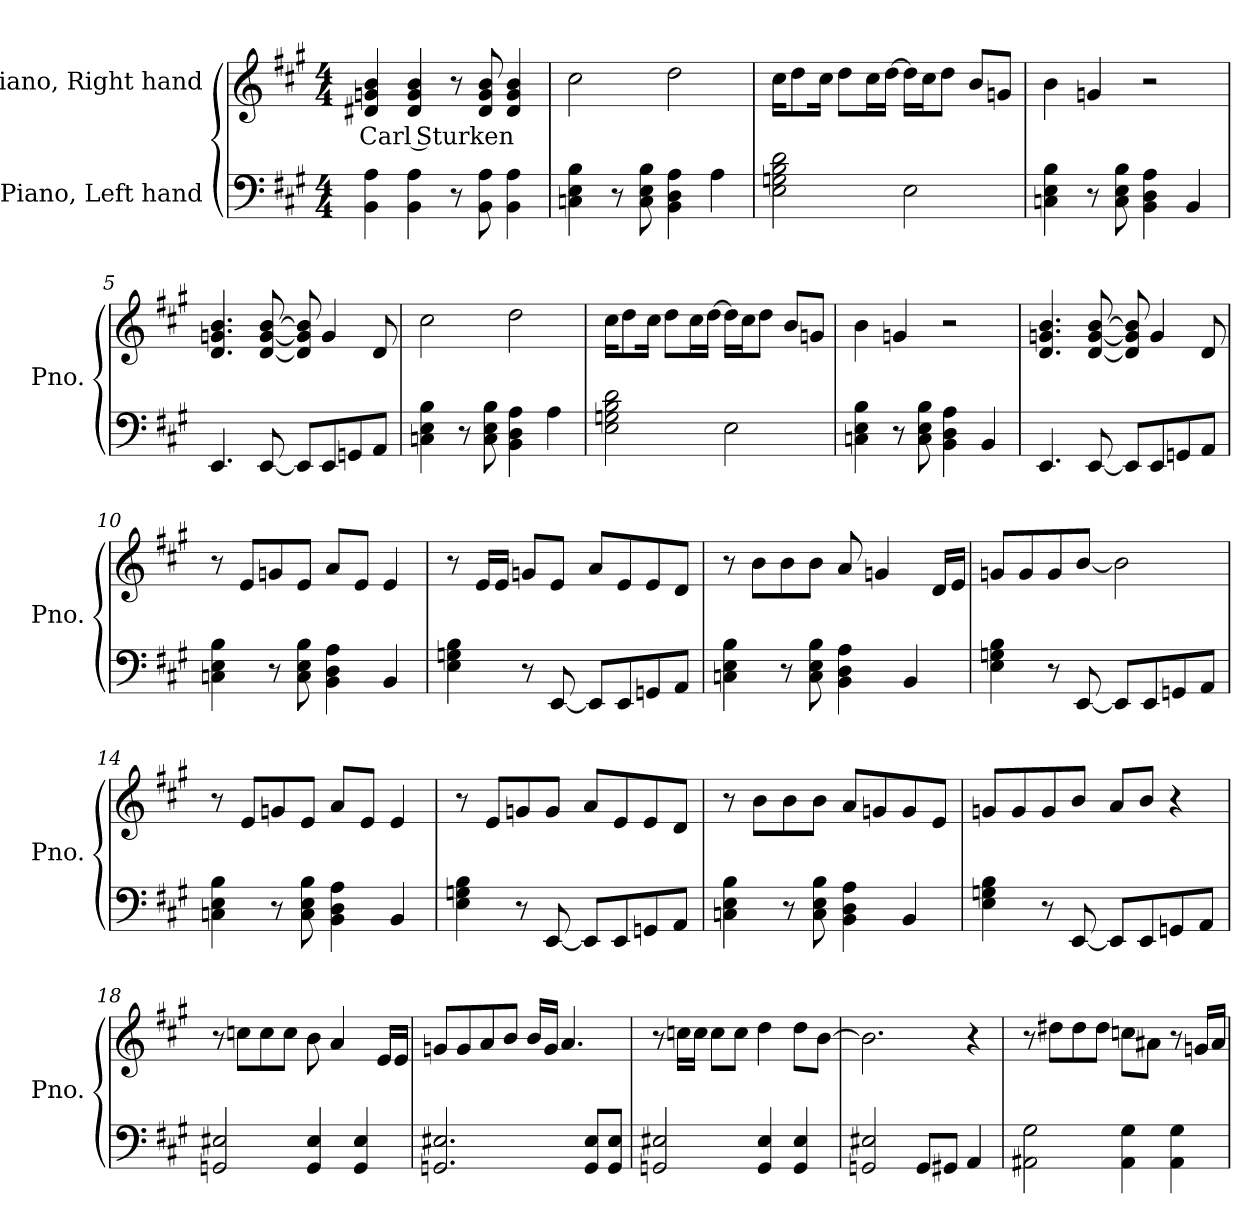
**kern	**kern	**text
*part2	*part1	*part1
*staff2	*staff1	*staff1
*I"Piano, Left hand	*I"Piano, Right hand	*
*I'Pno.	*I'Pno.	*
*clefF4	*clefG2	*
*k[f#c#g#]	*k[f#c#g#]	*
*M4/4	*M4/4	*
*MM120	*MM120	*
=1	=1	=1
!	!	!LO:LY:b
4BB\ 4A\	4d#X/ 4gn/ 4b/	Carl Sturken
4BB\ 4A\	4d#/ 4g/ 4b/	.
8r	8r	.
8BB\ 8A\	8d#/ 8g/ 8b/	.
4BB\ 4A\	4d#/ 4g/ 4b/	.
=2	=2	=2
4Cn\ 4E\ 4B\	2cc#\	.
8r	.	.
8C\ 8E\ 8B\	.	.
4BB\ 4D\ 4A\	2dd\	.
4A\	.	.
=3	=3	=3
2E\ 2Gn\ 2B\ 2d\	16cc#\KL	.
.	8dd\	.
.	16cc#\Jk	.
.	8dd\L	.
.	16cc#\L	.
.	[16dd\JJ	.
2E\	16dd\LL]	.
.	16cc#\J	.
.	8dd\J	.
.	8b/L	.
.	8gn/J	.
=4	=4	=4
4Cn\ 4E\ 4B\	4b\	.
8r	4gn/	.
8C\ 8E\ 8B\	.	.
4BB\ 4D\ 4A\	2r	.
4BB/	.	.
!!LO:LB:g=z
=5	=5	=5
4.EE/	4.d/ 4.gn/ 4.b/	.
[8EE/	[8d/ [8g/ [8b/	.
8EE/L]	8d/] 8g/] 8b/]	.
8EE/	4g/	.
8GGn/	.	.
8AA/J	8d/	.
=6	=6	=6
4Cn\ 4E\ 4B\	2cc#\	.
8r	.	.
8C\ 8E\ 8B\	.	.
4BB\ 4D\ 4A\	2dd\	.
4A\	.	.
=7	=7	=7
2E\ 2Gn\ 2B\ 2d\	16cc#\KL	.
.	8dd\	.
.	16cc#\Jk	.
.	8dd\L	.
.	16cc#\L	.
.	[16dd\JJ	.
2E\	16dd\LL]	.
.	16cc#\J	.
.	8dd\J	.
.	8b/L	.
.	8gn/J	.
=8	=8	=8
4Cn\ 4E\ 4B\	4b\	.
8r	4gn/	.
8C\ 8E\ 8B\	.	.
4BB\ 4D\ 4A\	2r	.
4BB/	.	.
!!LO:LB:g=z
=9	=9	=9
4.EE/	4.d/ 4.gn/ 4.b/	.
[8EE/	[8d/ [8g/ [8b/	.
8EE/L]	8d/] 8g/] 8b/]	.
8EE/	4g/	.
8GGn/	.	.
8AA/J	8d/	.
=10	=10	=10
4Cn\ 4E\ 4B\	8r	.
.	8e/L	.
8r	8gn/	.
8C\ 8E\ 8B\	8e/J	.
4BB\ 4D\ 4A\	8a/L	.
.	8e/J	.
4BB/	4e/	.
=11	=11	=11
4E\ 4Gn\ 4B\	8r	.
.	16e/LL	.
.	16e/JJ	.
8r	8gn/L	.
[8EE/	8e/J	.
8EE/L]	8a/L	.
8EE/	8e/	.
8GGn/	8e/	.
8AA/J	8d/J	.
=12	=12	=12
4Cn\ 4E\ 4B\	8r	.
.	8b\L	.
8r	8b\	.
8C\ 8E\ 8B\	8b\J	.
4BB\ 4D\ 4A\	8a/	.
.	4gn/	.
4BB/	.	.
.	16d/LL	.
.	16e/JJ	.
!!LO:LB:g=z
=13	=13	=13
4E\ 4Gn\ 4B\	8gn/L	.
.	8g/	.
8r	8g/	.
[8EE/	[8b/J	.
8EE/L]	2b\]	.
8EE/	.	.
8GGn/	.	.
8AA/J	.	.
=14	=14	=14
4Cn\ 4E\ 4B\	8r	.
.	8e/L	.
8r	8gn/	.
8C\ 8E\ 8B\	8e/J	.
4BB\ 4D\ 4A\	8a/L	.
.	8e/J	.
4BB/	4e/	.
=15	=15	=15
4E\ 4Gn\ 4B\	8r	.
.	8e/L	.
8r	8gn/	.
[8EE/	8g/J	.
8EE/L]	8a/L	.
8EE/	8e/	.
8GGn/	8e/	.
8AA/J	8d/J	.
=16	=16	=16
4Cn\ 4E\ 4B\	8r	.
.	8b\L	.
8r	8b\	.
8C\ 8E\ 8B\	8b\J	.
4BB\ 4D\ 4A\	8a/L	.
.	8gn/	.
4BB/	8g/	.
.	8e/J	.
!!LO:LB:g=z
=17	=17	=17
4E\ 4Gn\ 4B\	8gn/L	.
.	8g/	.
8r	8g/	.
[8EE/	8b/J	.
8EE/L]	8a/L	.
8EE/	8b/J	.
8GGn/	4r	.
8AA/J	.	.
=18	=18	=18
2GGn/ 2E#X/	8r	.
.	8ccn\L	.
.	8cc\	.
.	8cc\J	.
4GG/ 4E#/	8b\	.
.	4a/	.
4GG/ 4E#/	.	.
.	16e/LL	.
.	16e/JJ	.
=19	=19	=19
2.GGn/ 2.E#X/	8gn/L	.
.	8g/	.
.	8a/	.
.	8b/J	.
.	16b/LL	.
.	16g/JJ	.
.	4.a/	.
8GG/ 8E#/L	.	.
8GG/ 8E#/J	.	.
=20	=20	=20
2GGn/ 2E#X/	8r	.
.	16ccn\LL	.
.	16cc\JJ	.
.	8cc\L	.
.	8cc\J	.
4GG/ 4E#/	4dd\	.
4GG/ 4E#/	8dd\L	.
.	[8b\J	.
!!LO:LB:g=z
=21	=21	=21
2GGn/ 2E#X/	2.b\]	.
8GG/L	.	.
8GG#X/J	.	.
4AA/	4r	.
=22	=22	=22
2AA#X\ 2G#\	8r	.
.	8dd#X\L	.
.	8dd#\	.
.	8dd#\J	.
4AA#\ 4G#\	8ccn\L	.
.	8a#X\J	.
4AA#\ 4G#\	8r	.
.	16gn/LL	.
.	16a#/JJ	.
=	=	=
*-	*-	*-
